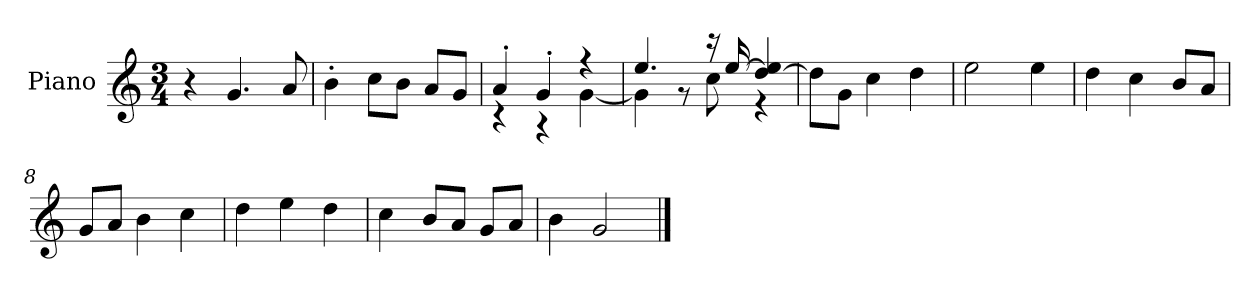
**kern
*part1
*staff1
*I"Piano
*I'P-no
*clefG2
*k[]
*M3/4
*MM179
=1
4r
4.g/
8a/
=2
4b'\
8cc\L
8b\J
8a/L
8g/J
=3
*^
4a'/	4r
4g'/	4r
4r	[4g\
=4	=4
4.ee/	4g\]
.	8r
16r	8cc\
[16ee/	.
[4dd/ 4ee/]	4r
*v	*v
=5
8dd\L]
8g\J
4cc\
4dd\
=6
2ee\
4ee\
=7
4dd\
4cc\
8b/L
8a/J
=8
8g/L
8a/J
4b\
4cc\
=9
4dd\
4ee\
4dd\
!!LO:LB:g=z
=10
4cc\
8b/L
8a/J
8g/L
8a/J
=11
4b\
2g/
==
*-
